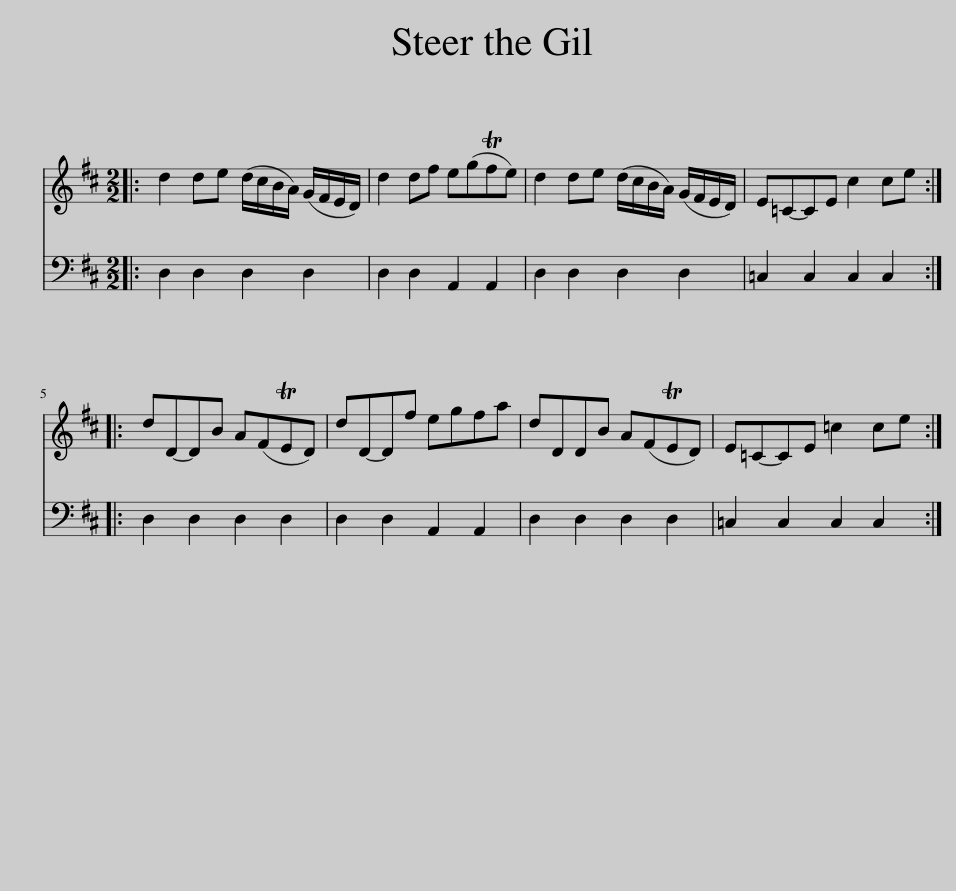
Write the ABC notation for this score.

X:1
%%score 1 2
L:1/8
M:2/2
I:linebreak $
K:D
V:1 treble
V:2 bass
V:1
|: d2 de (d/c/B/A/) (G/F/E/D/) | d2 df e(gTfe) | d2 de (d/c/B/A/) (G/F/E/D/) | E=C-CE c2 ce ::$ dD-DB A(FTED) | %5
 dD-Df egfa | dDDB A(FTED) | E=C-CE =c2 ce :| %8
V:2
|: D,2 D,2 D,2 D,2 | D,2 D,2 A,,2 A,,2 | D,2 D,2 D,2 D,2 | =C,2 C,2 C,2 C,2 ::$ D,2 D,2 D,2 D,2 | %5
 D,2 D,2 A,,2 A,,2 | D,2 D,2 D,2 D,2 | =C,2 C,2 C,2 C,2 :| %8
